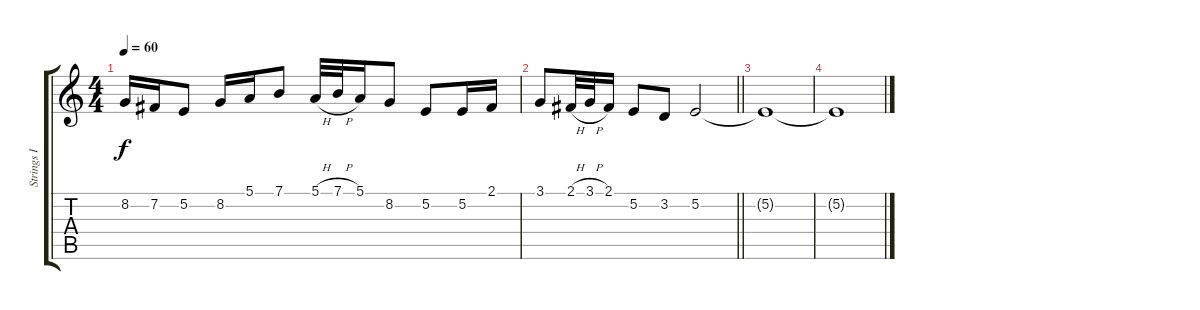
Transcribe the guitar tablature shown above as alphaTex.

\track ("Strings I" "Strings I") {instrument stringensemble1}
\staff {score tabs}
\tuning (E4 B3 G3 D3 A2 E2) {hide}
\ts (4 4)
\tempo 60
\clef g2
\ks c
8.2.16{dy f} 7.2.16 5.2.8 8.2.16 5.1.16 7.1.8 5.1{h}.32 7.1{h}.32 5.1.16 8.2.8 5.2.8 5.2.16 2.1.16 |
\barLineRight lightlight
3.1.8 2.1{h}.32 3.1{h}.32 2.1.16 5.2.8 3.2.8 5.2.2 |
5.2{t}.1 |
5.2{t}.1
